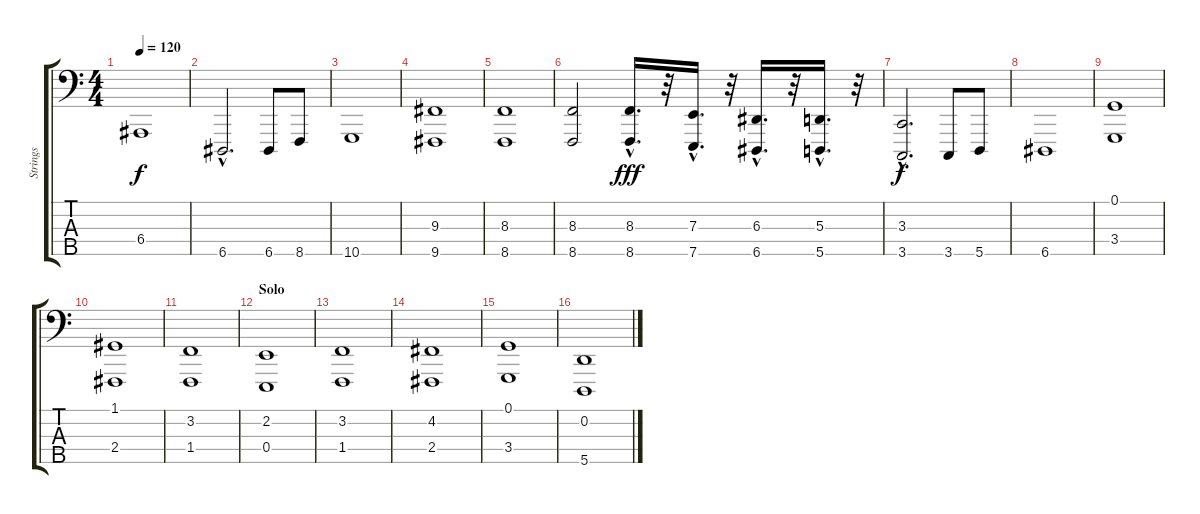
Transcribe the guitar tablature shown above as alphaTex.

\track ("Strings" "Strings") {instrument cello}
\staff {score tabs}
\tuning (G2 D2 A1 E1 A0) {hide}
\ts (4 4)
\tempo 120
\clef f4
\ks c
6.4.1{dy f} |
6.5{hac}.2{d} 6.5.8 8.5.8 |
10.5.1 |
(9.3 9.5).1 |
(8.3 8.5).1 |
(8.3 8.5).2 (8.3{hac} 8.5{hac}).16{d dy fff} r.32 (7.3{hac} 7.5{hac}).16{d} r.32 (6.3{hac} 6.5{hac}).16{d} r.32 (5.3{hac} 5.5{hac}).16{d} r.32 |
(3.3{hac} 3.5{hac}).2{d dy f} 3.5.8 5.5.8 |
6.5.1 |
(0.1 3.4).1 |
(1.1 2.4).1 |
(3.2 1.4).1 |
\section ("" "Solo")
(2.2 0.4).1 |
(3.2 1.4).1 |
(4.2 2.4).1 |
(0.1 3.4).1 |
(0.2 5.5).1
